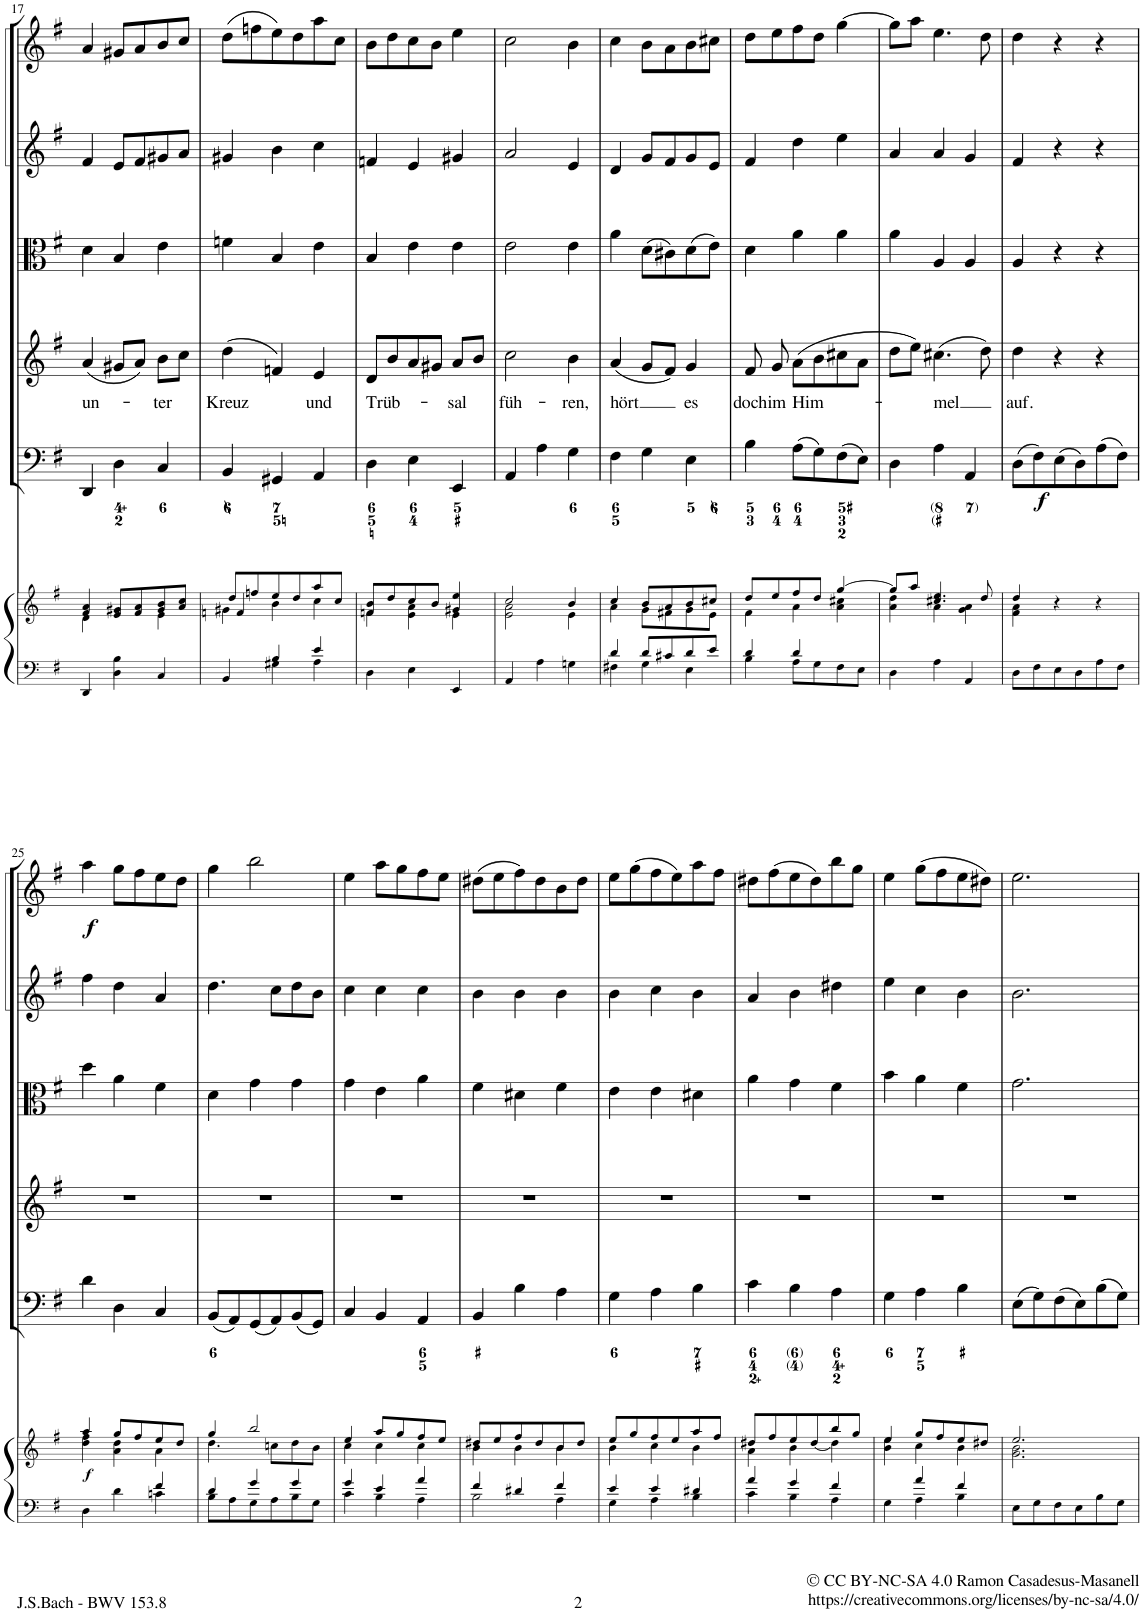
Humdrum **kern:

**kern	**kern	**kern	**kern	**text	**kern	**kern	**kern
*part6	*part6	*part5	*part4	*part4	*part3	*part2	*part1
*staff7	*staff6	*staff5	*staff4	*staff4	*staff3	*staff2	*staff1
*I"Piano reduction	*	*I"Continuo	*I"Alto	*	*I"Viola	*I"Violino II	*I"Violino I
*I'Pno	*	*	*	*	*I'Vla	*I'Vln	*I'Vln
!!LO:PB:g=z
*clefF4	*clefG2	*clefF4	*clefG2	*	*clefC3	*clefG2	*clefG2
*k[f#]	*k[f#]	*k[f#]	*k[f#]	*	*k[f#]	*k[f#]	*k[f#]
*M3/4	*M3/4	*M3/4	*M3/4	*	*M3/4	*M3/4	*M3/4
=17	=17	=17	=17	=17	=17	=17	=17
*^	*^	*	*	*	*	*	*
!	!	!	!	!	!	!LO:LY:b	!	!	!
4ryy	4DD/	4f#/ 4a/	4d\	4DD/	(4a/	un-	4d\	4f#/	4a/
4B\	4D\	8e/ 8g#X/L	4ryy	4D\	8g#X/L	.	4B/	8e/L	8g#X/L
.	.	8f#/ 8a/	.	.	8a/J)	.	.	8f#/	8a/
!	!	!	!	!	!	!LO:LY:b	!	!	!
4ryy	4C/	8g#/ 8b/	4e\	4C/	8b\L	-ter	4e\	8g#X/	8b/
.	.	8a/ 8cc/J	.	.	8cc\J	.	.	8a/J	8cc/J
=18	=18	=18	=18	=18	=18	=18	=18	=18	=18
*	*	*	*^	*	*	*	*	*	*
!	!	!	!	!	!	!	!LO:LY:b	!	!	!
4ryy	4BB/	8dd/L	4g#X\	4fn/	4BB/	(4dd\	Kreuz	4fn\	4g#X/	(8dd\L
.	.	8ffn/	.	.	.	.	.	.	.	8ffn\
4B/	4G#X\	8ee/	4b\	2ryy	4GG#X/	4fn/)	.	4B/	4b\	8ee\)
.	.	8dd/	.	.	.	.	.	.	.	8dd\
!	!	!	!	!	!	!	!LO:LY:b	!	!	!
4e/	4A\	8aa/	4cc\	.	4AA/	4e/	und	4e\	4cc\	8aa\
.	.	8cc/J	.	.	.	.	.	.	.	8cc\J
*v	*v	*	*	*	*	*	*	*	*	*
*	*	*v	*v	*	*	*	*	*	*
=19	=19	=19	=19	=19	=19	=19	=19	=19
!	!	!	!	!	!LO:LY:b	!	!	!
4D\	8fn/ 8b/L	4f\	4D\	8d/L	Trüb-	4B/	4fn/	8b\L
.	8dd/	.	.	8b/	.	.	.	8dd\
4E\	8cc/	4e\ 4a\	4E\	8a/	.	4e\	4e/	8cc\
.	8b/J	.	.	8g#X/J	.	.	.	8b\J
!	!	!	!	!	!LO:LY:b	!	!	!
4EE/	4g#X/ 4ee/	4e\	4EE/	8a/L	-sal	4e\	4g#X/	4ee\
.	.	.	.	8b/J	.	.	.	.
=20	=20	=20	=20	=20	=20	=20	=20	=20
!	!	!	!	!	!LO:LY:b	!	!	!
4AA/	2cc/	2e\ 2a\	4AA/	2cc\	füh-	2e\	2a/	2cc\
4A\	.	.	4A\	.	.	.	.	.
!	!	!	!	!	!LO:LY:b	!	!	!
4Gn\	4b/	4e\	4G\	4b\	-ren,	4e\	4e/	4b\
=21	=21	=21	=21	=21	=21	=21	=21	=21
*^	*	*	*	*	*	*	*	*
!	!	!	!	!	!	!LO:LY:b	!	!	!
4d/	4F#X\	4cc/	4a\	4F#\	(4a/	hört	4a\	4d/	4cc\
8d/L	4G\	8b/L	8g\L	4G\	8g/L	.	(8d\L	8g/L	8b\L
8c#X/	.	8a/	8f#X\	.	8f#/J)	.	8c#X\)	8f#/	8a\
!	!	!	!	!	!	!LO:LY:b	!	!	!
8d/	4E\	8b/	8g\	4E\	4g/	es	(8d\	8g/	8b\
8e/J	.	8cc#X/J	8e\J	.	.	.	8e\J)	8e/J	8cc#X\J
=22	=22	=22	=22	=22	=22	=22	=22	=22	=22
!	!	!	!	!	!	!LO:LY:b	!	!	!
4d/	4B\	8dd/L	4f#\	4B\	8f#/	doch	4d\	4f#/	8dd\L
!	!	!	!	!	!	!LO:LY:b	!	!	!
.	.	8ee/	.	.	8g/	im	.	.	8ee\
!	!	!	!	!	!	!LO:LY:b	!	!	!
4d/	8A\L	8ff#/	4a\	(8A\L	(8a\L	Him-	4a\	4dd\	8ff#\
.	8G\	8dd/J	.	8G\)	8b\	.	.	.	8dd\J
4ryy	8F#\	[4gg/	4a\ 4cc#X\	(8F#\	8cc#X\	.	4a\	4ee\	[4gg\
.	8E\J	.	.	8E\J)	8a\J	.	.	.	.
*v	*v	*	*	*	*	*	*	*	*
=23	=23	=23	=23	=23	=23	=23	=23	=23
4D\	8gg/L]	4a\ 4dd\	4D\	8dd\L	.	4a\	4a/	8gg\L]
.	8aa/J	.	.	8ee\J)	.	.	.	8aa\J
!	!	!	!	!	!LO:LY:b	!	!	!
4A\	4.cc#X/ 4.ee/	4a\	4A\	(4.cc#X\	-mel	4A/	4a/	4.ee\
4AA/	.	4g\ 4a\	4AA/	.	.	4A/	4g/	.
.	8dd/	.	.	8dd\)	.	.	.	8dd\
=24	=24	=24	=24	=24	=24	=24	=24	=24
!	!	!	!	!	!LO:LY:b	!	!	!
8D\L	4dd/	4f#\ 4a\	(8D\L	4dd\	auf.	4A/	4f#/	4dd\
8F#\	.	.	8F#\)	.	.	.	.	.
8E\	4r	4ryy	(8E\	4r	.	4r	4r	4r
8D\	.	.	8D\)	.	.	.	.	.
8A\	4r	4ryy	(8A\	4r	.	4r	4r	4r
8F#\J	.	.	8F#\J)	.	.	.	.	.
!!LO:LB:g=z
=25	=25	=25	=25	=25	=25	=25	=25	=25
*^	*	*	*	*	*	*	*	*
2ryy	4D\	4aa/	4dd\ 4ff#\	4d\	2.r	.	4dd\	4ff#\	4aa\
.	4d\	8gg/L	4a\ 4dd\	4D\	.	.	4a\	4dd\	8gg\L
.	.	8ff#/	.	.	.	.	.	.	8ff#\
4f#/	4cn\	8ee/	4a\	4C/	.	.	4f#\	4a/	8ee\
.	.	8dd/J	.	.	.	.	.	.	8dd\J
=26	=26	=26	=26	=26	=26	=26	=26	=26	=26
4d/	8B\L	4gg/	4.dd\	(8BB/L	2.r	.	4d\	4.dd\	4gg\
.	8A\	.	.	8AA/)	.	.	.	.	.
4g/	8G\	2bb/	.	(8GG/	.	.	4g\	.	2bb\
.	8A\	.	8ccn\L	8AA/)	.	.	.	8cc\L	.
4g/	8B\	.	8dd\	(8BB/	.	.	4g\	8dd\	.
.	8G\J	.	8b\J	8GG/J)	.	.	.	8b\J	.
=27	=27	=27	=27	=27	=27	=27	=27	=27	=27
4g/	4c\	4ee/	4cc\	4C/	2.r	.	4g\	4cc\	4ee\
4e/	4B\	8aa/L	4cc\	4BB/	.	.	4e\	4cc\	8aa\L
.	.	8gg/	.	.	.	.	.	.	8gg\
4a/	4A\	8ff#/	4cc\	4AA/	.	.	4a\	4cc\	8ff#\
.	.	8ee/J	.	.	.	.	.	.	8ee\J
=28	=28	=28	=28	=28	=28	=28	=28	=28	=28
4f#/	2B\	8dd#X/L	4b\	4BB/	2.r	.	4f#\	4b\	(8dd#X\L
.	.	8ee/	.	.	.	.	.	.	8ee\
4d#X/	.	8ff#/	4b\	4B\	.	.	4d#X\	4b\	8ff#\)
.	.	8dd#/	.	.	.	.	.	.	8dd#\
4f#/	4A\	8b/	4b\	4A\	.	.	4f#\	4b\	8b\
.	.	8dd#/J	.	.	.	.	.	.	8dd#\J
=29	=29	=29	=29	=29	=29	=29	=29	=29	=29
4e/	4G\	8ee/L	4b\	4G\	2.r	.	4e\	4b\	8ee\L
.	.	8gg/	.	.	.	.	.	.	(8gg\
4e/	4A\	8ff#/	4cc\	4A\	.	.	4e\	4cc\	8ff#\
.	.	8ee/	.	.	.	.	.	.	8ee\)
4d#X/	4B\	8aa/	4b\	4B\	.	.	4d#X\	4b\	8aa\
.	.	8ff#/J	.	.	.	.	.	.	8ff#\J
=30	=30	=30	=30	=30	=30	=30	=30	=30	=30
4a/	4c\	8dd#X/L	4a\	4c\	2.r	.	4a\	4a/	8dd#X\L
.	.	8ff#/	.	.	.	.	.	.	(8ff#\
4g/	4B\	8ee/	4b\	4B\	.	.	4g\	4b\	8ee\
.	.	[<8dd#/	.	.	.	.	.	.	8dd#\)
4f#/	4A\	8bb/	4dd#\]	4A\	.	.	4f#\	4dd#X\	8bb\
.	.	8gg/J	.	.	.	.	.	.	8gg\J
=31	=31	=31	=31	=31	=31	=31	=31	=31	=31
4ryy	4G\	4ee/	4b\ 4ee\	4G\	2.r	.	4b\	4ee\	4ee\
4a/	4A\	8gg/L	4cc\	4A\	.	.	4a\	4cc\	(8gg\L
.	.	8ff#/	.	.	.	.	.	.	8ff#\
4f#/	4B\	8ee/	4b\	4B\	.	.	4f#\	4b\	8ee\
.	.	8dd#X/J	.	.	.	.	.	.	8dd#X\J)
*v	*v	*	*	*	*	*	*	*	*
=32	=32	=32	=32	=32	=32	=32	=32	=32
8E\L	2.ee/	2.g\ 2.b\	(8E\L	2.r	.	2.g\	2.b\	2.ee\
8G\	.	.	8G\)	.	.	.	.	.
8F#\	.	.	(8F#\	.	.	.	.	.
8E\	.	.	8E\)	.	.	.	.	.
8B\	.	.	(8B\	.	.	.	.	.
8G\J	.	.	8G\J)	.	.	.	.	.
*	*v	*v	*	*	*	*	*	*
=	=	=	=	=	=	=	=
*-	*-	*-	*-	*-	*-	*-	*-
